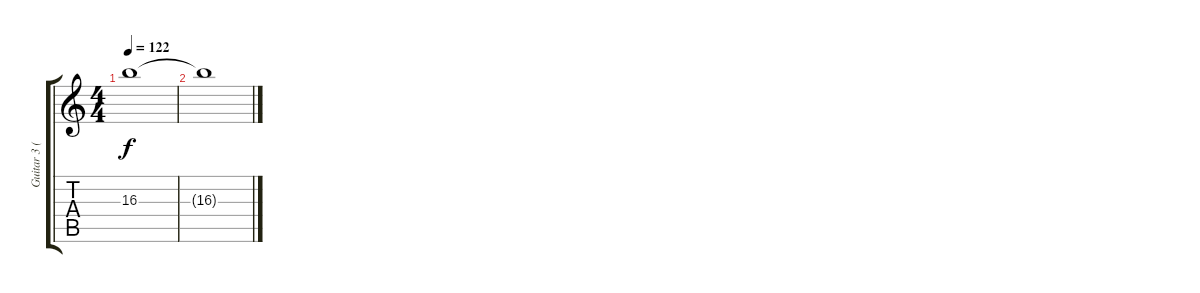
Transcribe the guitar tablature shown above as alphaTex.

\track ("Guitar 3 (solo)" "Guitar 3 (") {instrument overdrivenguitar}
\staff {score tabs}
\tuning (E4 B3 G3 D3 A2 E2) {hide}
\ts (4 4)
\tempo 122
\clef g2
\ks c
16.3{t}.1{dy f volume 4} |
16.3{t}.1{volume 3}
